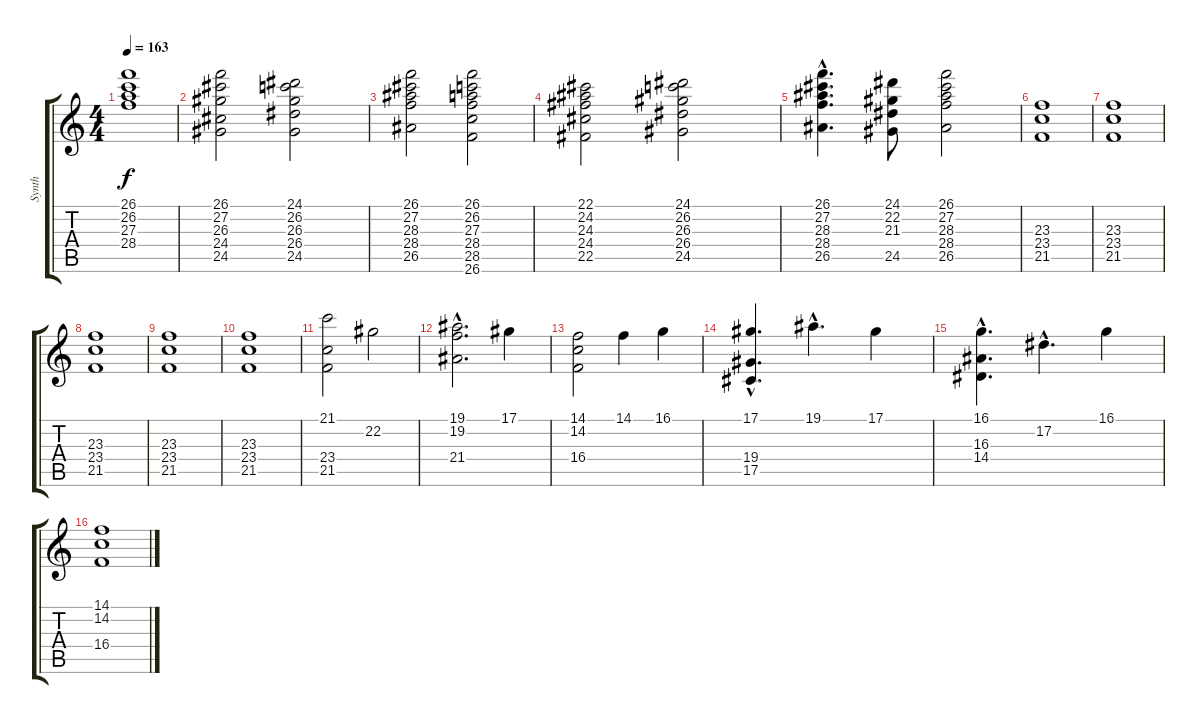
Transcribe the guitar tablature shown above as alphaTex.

\track ("Synth" "Synth") {instrument stringensemble1}
\staff {score tabs}
\tuning (Eb4 Bb3 Gb3 Db3 Ab2 Eb2) {hide}
\ts (4 4)
\tempo 163
\clef g2
\ks c
(26.1 26.2 27.3 28.4).1{dy f} |
(26.1 27.2 26.3 24.4 24.5).2 (24.1 26.2 26.3 26.4 24.5).2 |
(26.1 27.2 28.3 28.4 26.5).2 (26.1 26.2 27.3 28.4 28.5 26.6).2 |
(22.1 24.2 24.3 24.4 22.5).2 (24.1 26.2 26.3 26.4 24.5).2 |
(26.1{hac} 27.2{hac} 28.3{hac} 28.4{hac} 26.5{hac}).4{d} (24.1 22.2 21.3 24.5).8 (26.1 27.2 28.3 28.4 26.5).2 |
(23.3 23.4 21.5).1 |
(23.3 23.4 21.5).1 |
(23.3 23.4 21.5).1 |
(23.3 23.4 21.5).1 |
(23.3 23.4 21.5).1 |
(21.1 23.4 21.5).2 22.2.2 |
(19.1{hac} 19.2 21.4).2{d} 17.1.4 |
(14.1 14.2 16.4).2 14.1.4 16.1.4 |
(17.1{hac} 19.4 17.5).4{d} 19.1{hac}.4{d} 17.1.4 |
(16.1{hac} 16.3 14.4).4{d} 17.2{hac}.4{d} 16.1.4 |
(14.1 14.2 16.4).1
